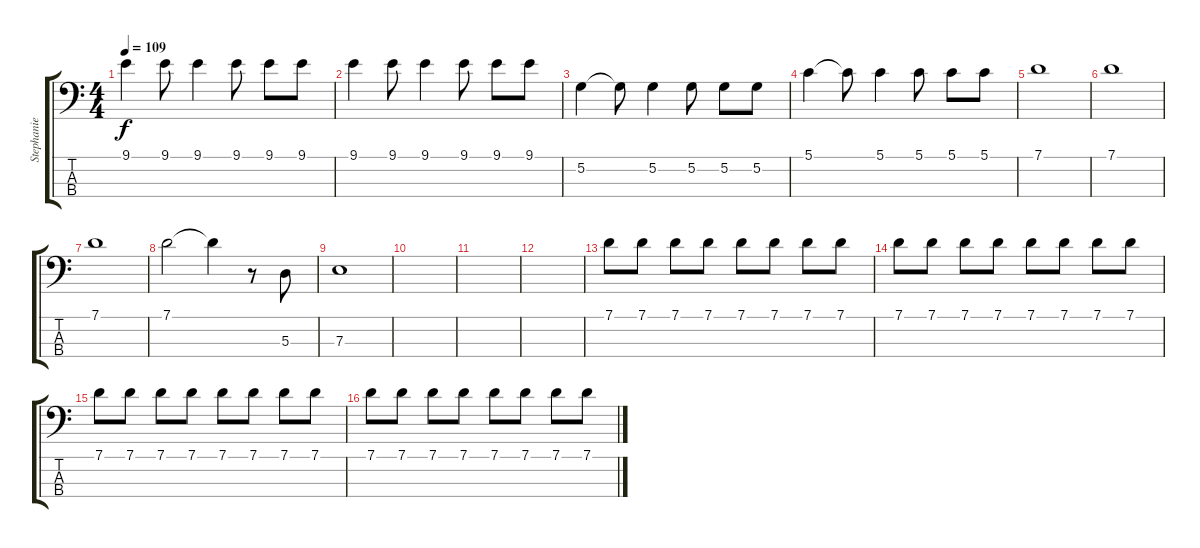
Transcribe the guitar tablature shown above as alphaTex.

\track ("Stephanie Ashworth" "Stephanie ") {instrument electricbassfinger}
\staff {score tabs}
\tuning (G2 D2 A1 E1) {hide}
\ts (4 4)
\tempo 109
\clef f4
\ks c
9.1.4{dy f} 9.1.8 9.1.4 9.1.8 9.1.8 9.1.8 |
9.1.4 9.1.8 9.1.4 9.1.8 9.1.8 9.1.8 |
5.2.4 5.2{t}.8 5.2.4 5.2.8 5.2.8 5.2.8 |
5.1.4 5.1{t}.8 5.1.4 5.1.8 5.1.8 5.1.8 |
7.1.1 |
7.1.1 |
7.1.1 |
7.1.2 7.1{t}.4 r.8 5.3.8 |
7.3.1 |
|
|
|
7.1.8 7.1.8 7.1.8 7.1.8 7.1.8 7.1.8 7.1.8 7.1.8 |
7.1.8 7.1.8 7.1.8 7.1.8 7.1.8 7.1.8 7.1.8 7.1.8 |
7.1.8 7.1.8 7.1.8 7.1.8 7.1.8 7.1.8 7.1.8 7.1.8 |
7.1.8 7.1.8 7.1.8 7.1.8 7.1.8 7.1.8 7.1.8 7.1.8
